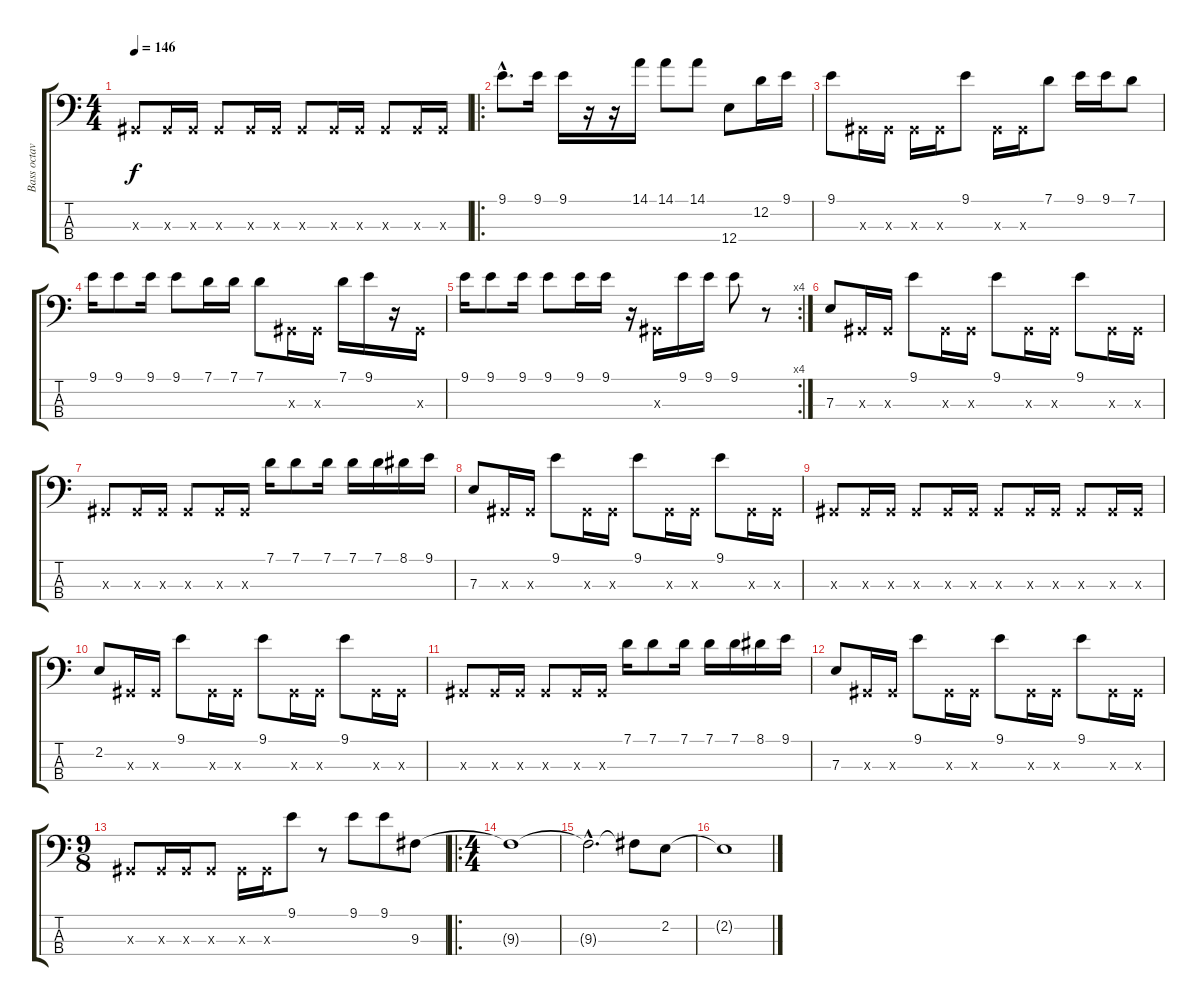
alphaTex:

\track ("Bass octave double" "Bass octav") {instrument electricbasspick}
\staff {score tabs}
\tuning (G2 D2 A1 E1) {hide}
\ts (4 4)
\tempo 146
\clef f4
\ks c
-1.3{x}.8{dy f} -1.3{x}.16 -1.3{x}.16 -1.3{x}.8 -1.3{x}.16 -1.3{x}.16 -1.3{x}.8 -1.3{x}.16 -1.3{x}.16 -1.3{x}.8 -1.3{x}.16 -1.3{x}.16 |
\ro
9.1{hac}.8{d} 9.1.16 9.1.16 r.16 r.16 14.1.16 14.1.8 14.1.8 12.4.8 12.2.16 9.1.16 |
9.1.8 -1.3{x}.16 -1.3{x}.16 -1.3{x}.16 -1.3{x}.16 9.1.8 -1.3{x}.16 -1.3{x}.16 7.1.8 9.1.16 9.1.16 7.1.8 |
9.1.16 9.1.8 9.1.16 9.1.8 7.1.16 7.1.16 7.1.8 -1.3{x}.16 -1.3{x}.16 7.1.16 9.1.16 r.16 -1.3{x}.16 |
\rc 4
9.1.16 9.1.8 9.1.16 9.1.8 9.1.16 9.1.16 r.16 -1.3{x}.16 9.1.16 9.1.16 9.1.8 r.8 |
7.3.8 -1.3{x}.16 -1.3{x}.16 9.1.8 -1.3{x}.16 -1.3{x}.16 9.1.8 -1.3{x}.16 -1.3{x}.16 9.1.8 -1.3{x}.16 -1.3{x}.16 |
-1.3{x}.8 -1.3{x}.16 -1.3{x}.16 -1.3{x}.8 -1.3{x}.16 -1.3{x}.16 7.1.16 7.1.8 7.1.16 7.1.16 7.1.16 8.1.16 9.1.16 |
7.3.8 -1.3{x}.16 -1.3{x}.16 9.1.8 -1.3{x}.16 -1.3{x}.16 9.1.8 -1.3{x}.16 -1.3{x}.16 9.1.8 -1.3{x}.16 -1.3{x}.16 |
-1.3{x}.8 -1.3{x}.16 -1.3{x}.16 -1.3{x}.8 -1.3{x}.16 -1.3{x}.16 -1.3{x}.8 -1.3{x}.16 -1.3{x}.16 -1.3{x}.8 -1.3{x}.16 -1.3{x}.16 |
2.2.8 -1.3{x}.16 -1.3{x}.16 9.1.8 -1.3{x}.16 -1.3{x}.16 9.1.8 -1.3{x}.16 -1.3{x}.16 9.1.8 -1.3{x}.16 -1.3{x}.16 |
-1.3{x}.8 -1.3{x}.16 -1.3{x}.16 -1.3{x}.8 -1.3{x}.16 -1.3{x}.16 7.1.16 7.1.8 7.1.16 7.1.16 7.1.16 8.1.16 9.1.16 |
7.3.8 -1.3{x}.16 -1.3{x}.16 9.1.8 -1.3{x}.16 -1.3{x}.16 9.1.8 -1.3{x}.16 -1.3{x}.16 9.1.8 -1.3{x}.16 -1.3{x}.16 |
\ts (9 8)
-1.3{x}.8 -1.3{x}.16 -1.3{x}.16 -1.3{x}.8 -1.3{x}.16 -1.3{x}.16 9.1.8 r.8 9.1.8 9.1.8 9.3.8 |
\ro
\ts (4 4)
9.3{t}.1 |
9.3{hac t}.2{d} 9.3{t}.8 2.2.8 |
2.2{t}.1
